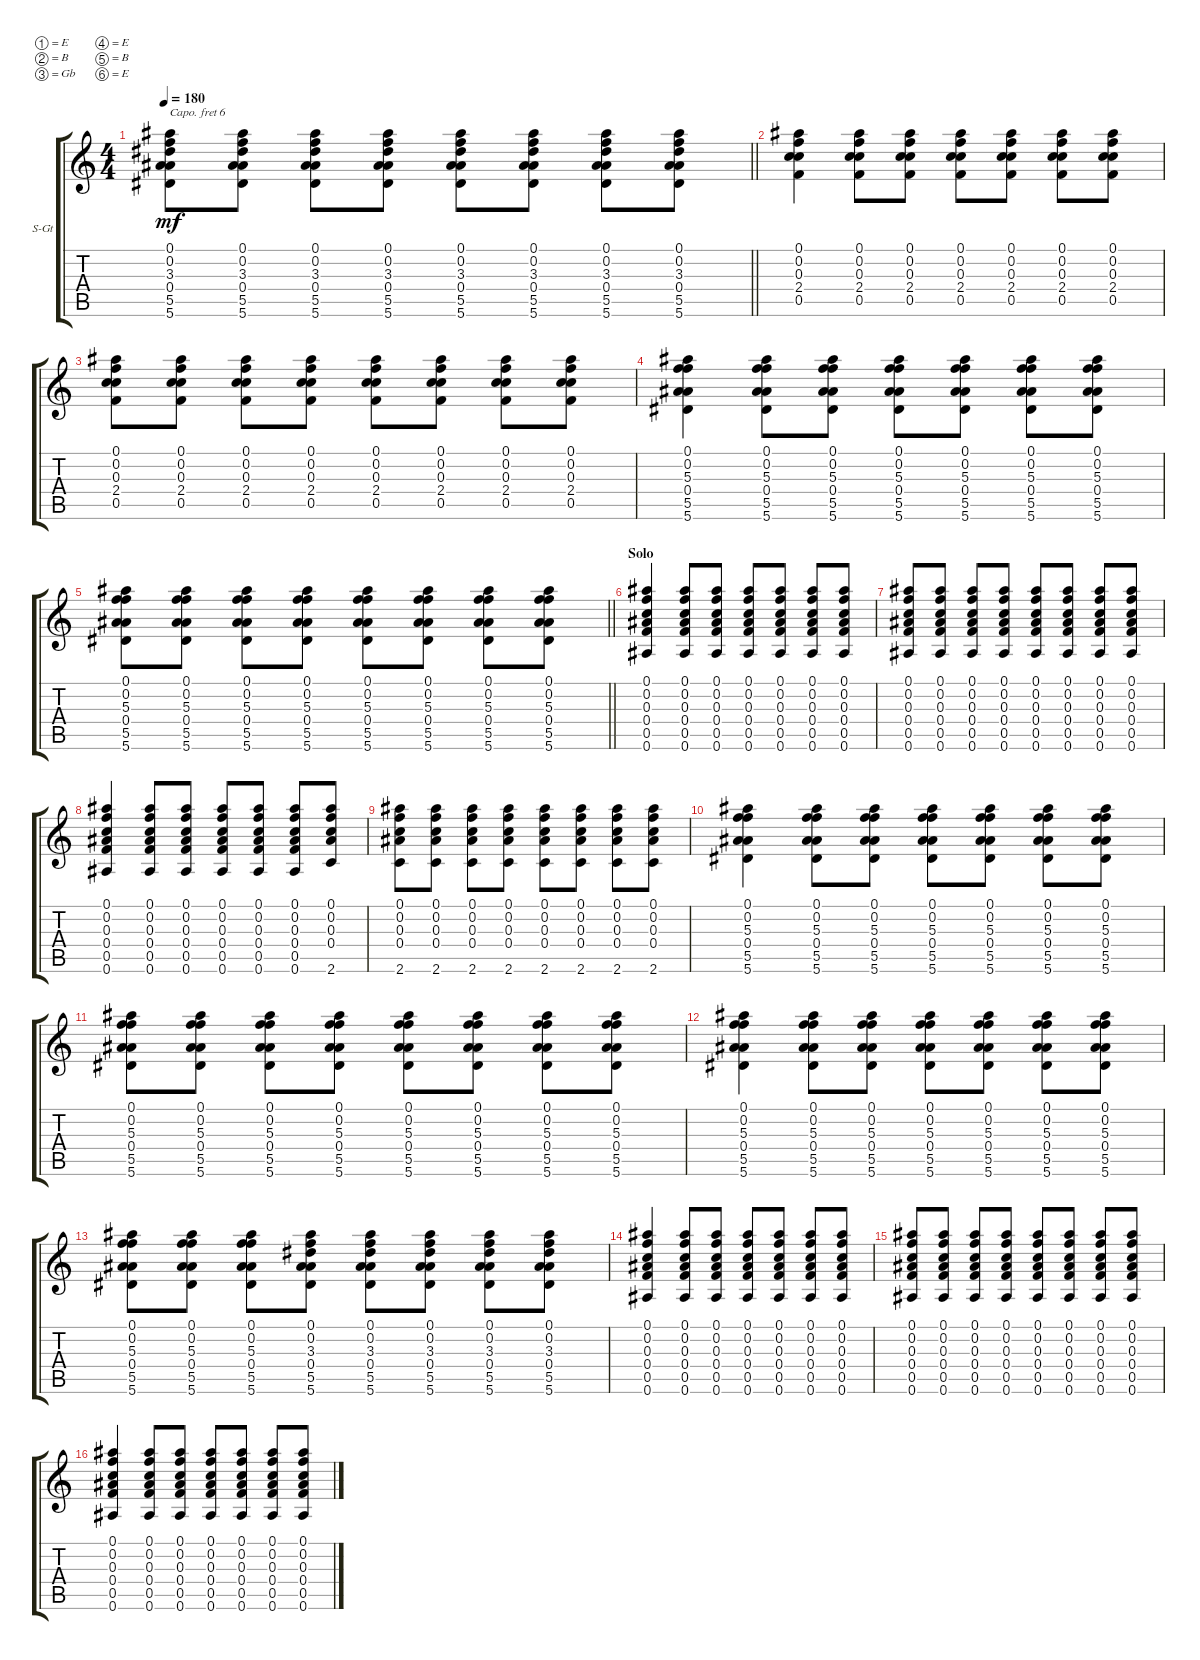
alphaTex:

\defaultSystemsLayout 4
\bracketExtendMode groupsimilarinstruments
\firstSystemTrackNameOrientation horizontal
\otherSystemsTrackNameOrientation horizontal
\track ("Chris - Steel Guitar Rythm" "S-Gt") {instrument acousticguitarsteel}
\staff {score tabs}
\capo 6
\tuning (E4 B3 Gb3 E3 B2 E2)
\ts (4 4)
\tempo 180
\clef g2
\barLineRight lightlight
\ks c
(5.6 5.5 0.4 3.3 0.2 0.1).8{dy mf} (5.6 5.5 0.4 3.3 0.2 0.1).8 (5.6 5.5 0.4 3.3 0.2 0.1).8 (5.6 5.5 0.4 3.3 0.2 0.1).8 (5.6 5.5 0.4 3.3 0.2 0.1).8 (5.6 5.5 0.4 3.3 0.2 0.1).8 (5.6 5.5 0.4 3.3 0.2 0.1).8 (5.6 5.5 0.4 3.3 0.2 0.1).8 |
(0.1 0.2 2.4 0.5 0.3).4 (0.5 0.1 0.3 0.2 2.4).8 (0.5 0.3 0.2 0.1 2.4).8 (0.5 0.1 0.3 0.2 2.4).8 (0.5 2.4 0.3 0.2 0.1).8 (0.5 2.4 0.1 0.3 0.2).8 (0.5 2.4 0.3 0.2 0.1).8 |
(0.5 2.4 0.1 0.3 0.2).8 (0.5 2.4 0.3 0.2 0.1).8 (0.5 2.4 0.1 0.3 0.2).8 (0.5 2.4 0.3 0.2 0.1).8 (0.5 2.4 0.1 0.3 0.2).8 (0.5 2.4 0.3 0.2 0.1).8 (0.5 2.4 0.1 0.3 0.2).8 (0.5 2.4 0.3 0.2 0.1).8 |
(5.6 5.5 0.4 5.3 0.2 0.1).4 (5.6 5.5 0.4 5.3 0.2 0.1).8 (5.6 5.5 0.4 5.3 0.2 0.1).8 (5.6 5.5 0.4 5.3 0.2 0.1).8 (5.6 5.5 0.4 5.3 0.2 0.1).8 (5.6 5.5 0.4 5.3 0.2 0.1).8 (5.6 5.5 0.4 5.3 0.2 0.1).8 |
\barLineRight lightlight
(5.6 5.5 0.4 5.3 0.2 0.1).8 (5.6 5.5 0.4 5.3 0.2 0.1).8 (5.6 5.5 0.4 5.3 0.2 0.1).8 (5.6 5.5 0.4 5.3 0.2 0.1).8 (5.6 5.5 0.4 5.3 0.2 0.1).8 (5.6 5.5 0.4 5.3 0.2 0.1).8 (5.6 5.5 0.4 5.3 0.2 0.1).8 (5.6 5.5 0.4 5.3 0.2 0.1).8 |
\section ("" "Solo")
(0.1 0.6 0.5 0.4 0.3 0.2).4 (0.2 0.1 0.6 0.5 0.4 0.3).8 (0.2 0.1 0.6 0.5 0.4 0.3).8 (0.2 0.1 0.6 0.5 0.4 0.3).8 (0.2 0.1 0.6 0.5 0.4 0.3).8 (0.2 0.1 0.6 0.5 0.4 0.3).8 (0.2 0.1 0.6 0.5 0.4 0.3).8 |
(0.2 0.1 0.6 0.5 0.4 0.3).8 (0.2 0.1 0.6 0.5 0.4 0.3).8 (0.2 0.1 0.6 0.5 0.4 0.3).8 (0.2 0.1 0.6 0.5 0.4 0.3).8 (0.2 0.1 0.6 0.5 0.4 0.3).8 (0.2 0.1 0.6 0.5 0.4 0.3).8 (0.2 0.1 0.6 0.5 0.4 0.3).8 (0.2 0.1 0.6 0.5 0.4 0.3).8 |
(0.1 0.6 0.5 0.4 0.3 0.2).4 (0.2 0.1 0.6 0.5 0.4 0.3).8 (0.2 0.1 0.6 0.5 0.4 0.3).8 (0.2 0.1 0.6 0.5 0.4 0.3).8 (0.2 0.1 0.6 0.5 0.4 0.3).8 (0.2 0.1 0.6 0.5 0.4 0.3).8 (0.2 0.1 2.6 0.4 0.3).8 |
(0.2 0.1 2.6 0.4 0.3).8 (0.2 0.1 2.6 0.4 0.3).8 (0.2 0.1 2.6 0.4 0.3).8 (0.2 0.1 2.6 0.4 0.3).8 (0.2 0.1 2.6 0.4 0.3).8 (0.2 0.1 2.6 0.4 0.3).8 (0.2 0.1 2.6 0.4 0.3).8 (0.2 0.1 2.6 0.4 0.3).8 |
(5.6 5.5 0.4 5.3 0.2 0.1).4 (5.6 5.5 0.4 5.3 0.2 0.1).8 (5.6 5.5 0.4 5.3 0.2 0.1).8 (5.6 5.5 0.4 5.3 0.2 0.1).8 (5.6 5.5 0.4 5.3 0.2 0.1).8 (5.6 5.5 0.4 5.3 0.2 0.1).8 (5.6 5.5 0.4 5.3 0.2 0.1).8 |
(5.6 5.5 0.4 5.3 0.2 0.1).8 (5.6 5.5 0.4 5.3 0.2 0.1).8 (5.6 5.5 0.4 5.3 0.2 0.1).8 (5.6 5.5 0.4 5.3 0.2 0.1).8 (5.6 5.5 0.4 5.3 0.2 0.1).8 (5.6 5.5 0.4 5.3 0.2 0.1).8 (5.6 5.5 0.4 5.3 0.2 0.1).8 (5.6 5.5 0.4 5.3 0.2 0.1).8 |
(5.6 5.5 0.4 5.3 0.2 0.1).4 (5.6 5.5 0.4 5.3 0.2 0.1).8 (5.6 5.5 0.4 5.3 0.2 0.1).8 (5.6 5.5 0.4 5.3 0.2 0.1).8 (5.6 5.5 0.4 5.3 0.2 0.1).8 (5.6 5.5 0.4 5.3 0.2 0.1).8 (5.6 5.5 0.4 5.3 0.2 0.1).8 |
(5.6 5.5 0.4 5.3 0.2 0.1).8 (5.6 5.5 0.4 5.3 0.2 0.1).8 (5.6 5.5 0.4 5.3 0.2 0.1).8 (5.6 5.5 0.4 3.3 0.2 0.1).8 (5.6 5.5 0.4 3.3 0.2 0.1).8 (5.6 5.5 0.4 3.3 0.2 0.1).8 (5.6 5.5 0.4 3.3 0.2 0.1).8 (5.6 5.5 0.4 3.3 0.2 0.1).8 |
(0.1 0.6 0.5 0.4 0.3 0.2).4 (0.2 0.1 0.6 0.5 0.4 0.3).8 (0.2 0.1 0.6 0.5 0.4 0.3).8 (0.2 0.1 0.6 0.5 0.4 0.3).8 (0.2 0.1 0.6 0.5 0.4 0.3).8 (0.2 0.1 0.6 0.5 0.4 0.3).8 (0.2 0.1 0.6 0.5 0.4 0.3).8 |
(0.2 0.1 0.6 0.5 0.4 0.3).8 (0.2 0.1 0.6 0.5 0.4 0.3).8 (0.2 0.1 0.6 0.5 0.4 0.3).8 (0.2 0.1 0.6 0.5 0.4 0.3).8 (0.2 0.1 0.6 0.5 0.4 0.3).8 (0.2 0.1 0.6 0.5 0.4 0.3).8 (0.2 0.1 0.6 0.5 0.4 0.3).8 (0.2 0.1 0.6 0.5 0.4 0.3).8 |
(0.1 0.6 0.5 0.4 0.3 0.2).4 (0.2 0.1 0.6 0.5 0.4 0.3).8 (0.2 0.1 0.6 0.5 0.4 0.3).8 (0.2 0.1 0.6 0.5 0.4 0.3).8 (0.2 0.1 0.6 0.5 0.4 0.3).8 (0.2 0.1 0.6 0.5 0.4 0.3).8 (0.2 0.1 0.6 0.5 0.4 0.3).8
